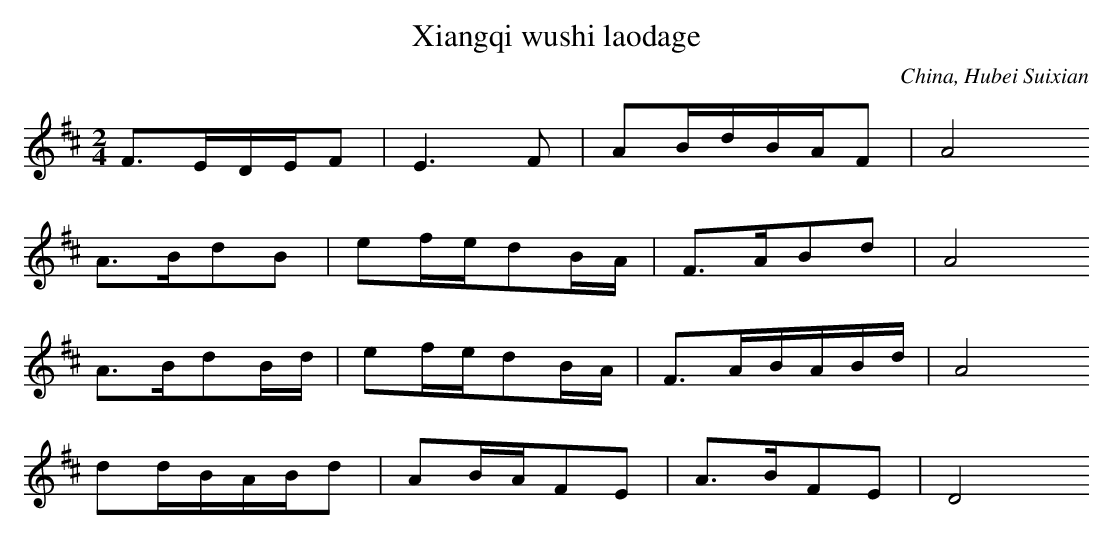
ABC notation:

X:1
T: Xiangqi wushi laodage
O: China, Hubei Suixian
M: 2/4
L: 1/16
K: D
F3EDEF2 | E6F2 | A2BdBAF2 | A8
A3Bd2B2 | e2fed2BA | F3AB2d2 | A8
A3Bd2Bd | e2fed2BA | F3ABABd | A8
d2dBABd2 | A2BAF2E2 | A3BF2E2 | D8
